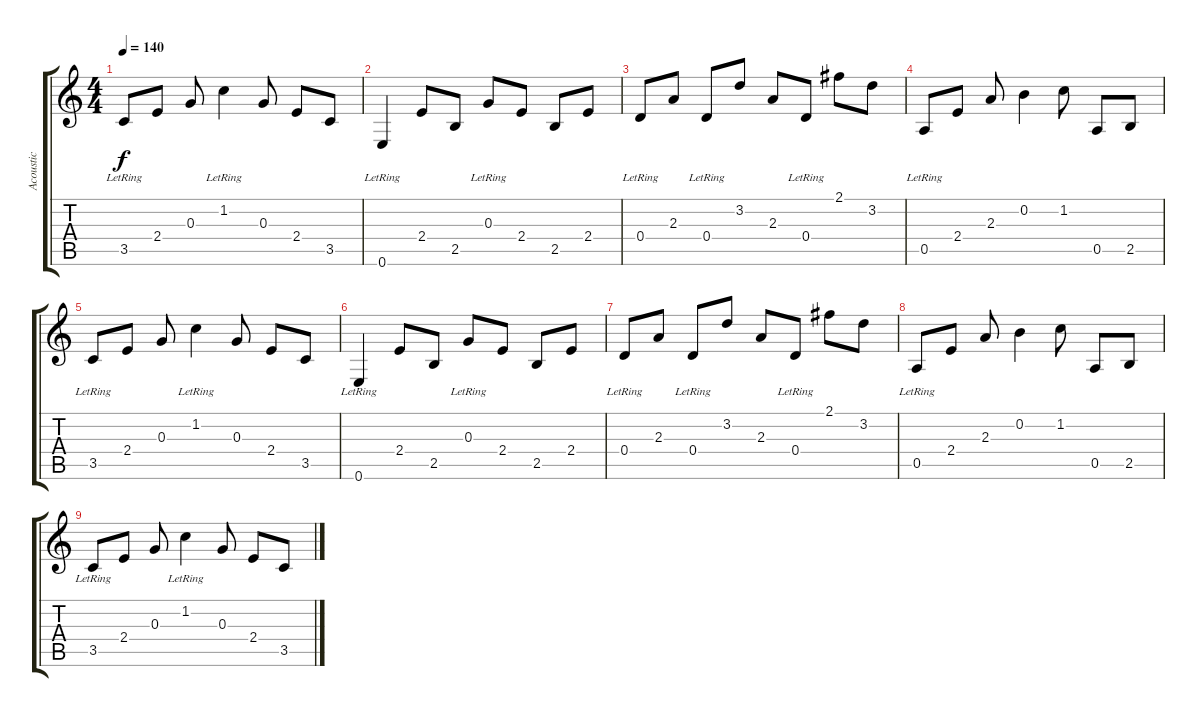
\track ("Acoustic" "Acoustic") {instrument electricguitarclean}
\staff {score tabs}
\tuning (E4 B3 G3 D3 A2 E2) {hide}
\ts (4 4)
\tempo 140
\clef g2
\ks c
3.5{lr}.8{dy f} 2.4.8 0.3.8 1.2{lr}.4 0.3.8 2.4.8 3.5.8 |
0.6{lr}.4 2.4.8 2.5.8 0.3{lr}.8 2.4.8 2.5.8 2.4.8 |
0.4{lr}.8 2.3.8 0.4{lr}.8 3.2.8 2.3.8 0.4{lr}.8 2.1.8 3.2.8 |
0.5{lr}.8 2.4.8 2.3.8 0.2.4 1.2.8 0.5.8 2.5.8 |
3.5{lr}.8 2.4.8 0.3.8 1.2{lr}.4 0.3.8 2.4.8 3.5.8 |
0.6{lr}.4 2.4.8 2.5.8 0.3{lr}.8 2.4.8 2.5.8 2.4.8 |
0.4{lr}.8 2.3.8 0.4{lr}.8 3.2.8 2.3.8 0.4{lr}.8 2.1.8 3.2.8 |
0.5{lr}.8 2.4.8 2.3.8 0.2.4 1.2.8 0.5.8 2.5.8 |
3.5{lr}.8 2.4.8 0.3.8 1.2{lr}.4 0.3.8 2.4.8 3.5.8
